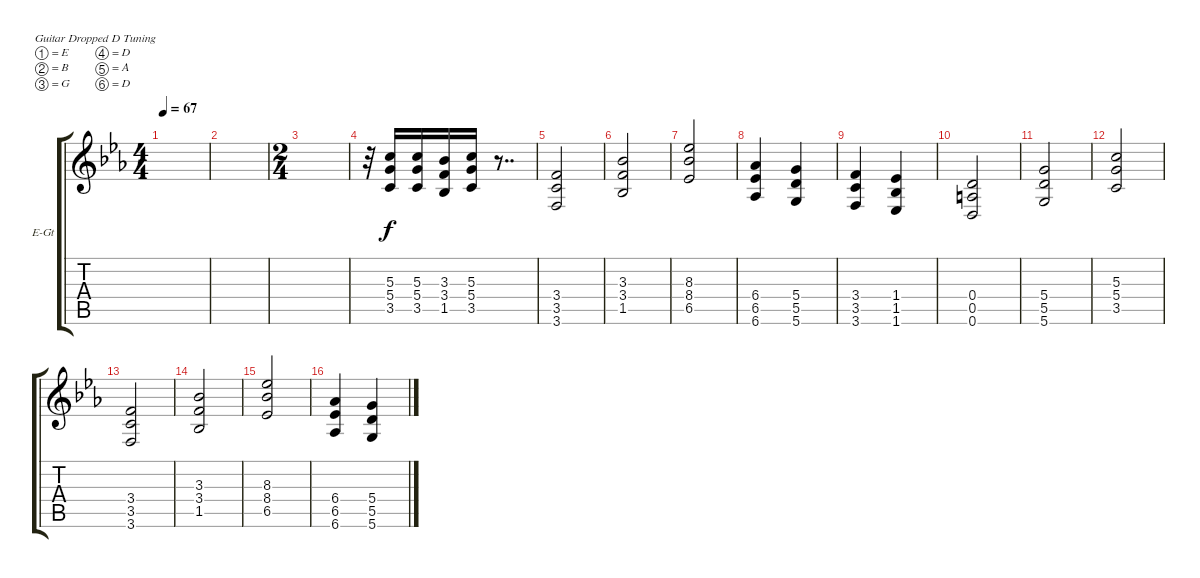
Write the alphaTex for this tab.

\defaultSystemsLayout 4
\bracketExtendMode groupsimilarinstruments
\firstSystemTrackNameOrientation horizontal
\otherSystemsTrackNameOrientation horizontal
\track ("Electric Guitar" "E-Gt") {instrument overdrivenguitar}
\staff {score tabs}
\tuning (E4 B3 G3 D3 A2 D2)
\ts (4 4)
\tempo 67
\clef g2
\scale
0.333333
\ks cminor
|
\scale
0.333333 |
\ts (2 4)
|
r.32 (3.5 5.4 5.3).16{beam merge} (3.5 5.4 5.3).16{beam merge} (1.5 3.4 3.3).16{beam merge} (3.5 5.4 5.3).16 r.8{dd} |
(3.6 3.5 3.4).2 |
(1.5 3.4 3.3).2 |
(6.5 8.4 8.3).2 |
(6.6 6.5 6.4).4 (5.6 5.5 5.4).4 |
(3.6 3.5 3.4).4 (1.6 1.5 1.4).4 |
(0.6 0.5 0.4).2 |
(5.6 5.5 5.4).2 |
(3.5 5.4 5.3).2{beam merge} |
(3.6 3.5 3.4).2 |
(1.5 3.4 3.3).2 |
(6.5 8.4 8.3).2 |
(6.6 6.5 6.4).4 (5.6 5.5 5.4).4
